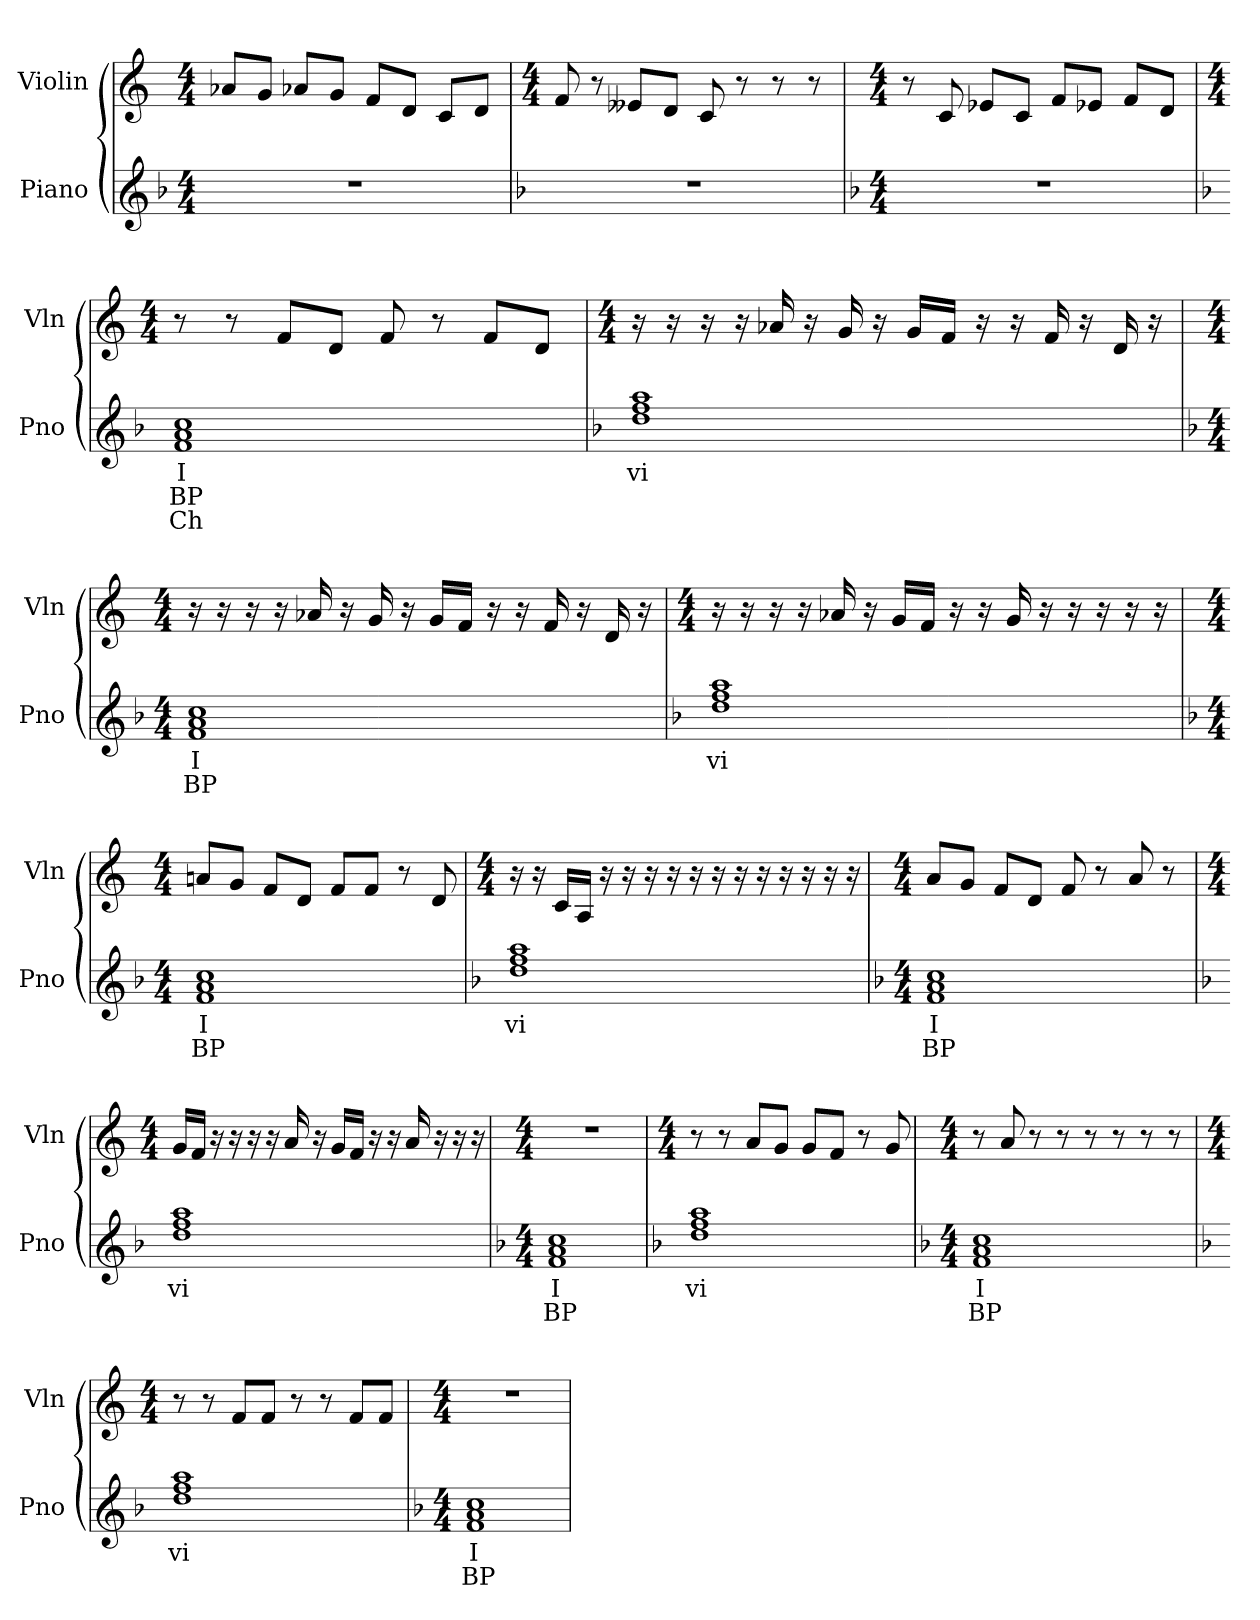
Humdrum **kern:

**kern	**text	**text	**text	**kern
*part2	*part2	*part2	*part2	*part1
*staff2	*staff2	*staff2	*staff2	*staff1
*I"Piano	*	*	*	*I"Violin
*I'Pno	*	*	*	*I'Vln
*k[b-]	*	*	*	*
*F:	*	*	*	*
*M4/4	*	*	*	*M4/4
=	=	=	=	=
1r	.	.	.	8a-XL
.	.	.	.	8gJ
.	.	.	.	8a-XL
.	.	.	.	8gJ
.	.	.	.	8fL
.	.	.	.	8dJ
.	.	.	.	8cL
.	.	.	.	8dJ
=	=	=	=	=
*k[b-]	*	*	*	*
*F:	*	*	*	*
*	*	*	*	*M4/4
1r	.	.	.	8f
.	.	.	.	8r
.	.	.	.	8e--XL
.	.	.	.	8dJ
.	.	.	.	8c
.	.	.	.	8r
.	.	.	.	8r
.	.	.	.	8r
=	=	=	=	=
*k[b-]	*	*	*	*
*F:	*	*	*	*
*M4/4	*	*	*	*M4/4
1r	.	.	.	8r
.	.	.	.	8c
.	.	.	.	8e-XL
.	.	.	.	8cJ
.	.	.	.	8fL
.	.	.	.	8e-XJ
.	.	.	.	8fL
.	.	.	.	8dJ
=	=	=	=	=
*k[b-]	*	*	*	*
*F:	*	*	*	*
*	*	*	*	*M4/4
1f 1a 1cc	I	BP	Ch	8r
.	.	.	.	8r
.	.	.	.	8fL
.	.	.	.	8dJ
.	.	.	.	8f
.	.	.	.	8r
.	.	.	.	8fL
.	.	.	.	8dJ
=	=	=	=	=
*k[b-]	*	*	*	*
*F:	*	*	*	*
*	*	*	*	*M4/4
1dd 1ff 1aa	vi	.	.	16r
.	.	.	.	16r
.	.	.	.	16r
.	.	.	.	16r
.	.	.	.	16a-X
.	.	.	.	16r
.	.	.	.	16g
.	.	.	.	16r
.	.	.	.	16gLL
.	.	.	.	16fJJ
.	.	.	.	16r
.	.	.	.	16r
.	.	.	.	16f
.	.	.	.	16r
.	.	.	.	16d
.	.	.	.	16r
=	=	=	=	=
*k[b-]	*	*	*	*
*F:	*	*	*	*
*M4/4	*	*	*	*M4/4
1f 1a 1cc	I	BP	.	16r
.	.	.	.	16r
.	.	.	.	16r
.	.	.	.	16r
.	.	.	.	16a-X
.	.	.	.	16r
.	.	.	.	16g
.	.	.	.	16r
.	.	.	.	16gLL
.	.	.	.	16fJJ
.	.	.	.	16r
.	.	.	.	16r
.	.	.	.	16f
.	.	.	.	16r
.	.	.	.	16d
.	.	.	.	16r
=	=	=	=	=
*k[b-]	*	*	*	*
*F:	*	*	*	*
*	*	*	*	*M4/4
1dd 1ff 1aa	vi	.	.	16r
.	.	.	.	16r
.	.	.	.	16r
.	.	.	.	16r
.	.	.	.	16a-X
.	.	.	.	16r
.	.	.	.	16gLL
.	.	.	.	16fJJ
.	.	.	.	16r
.	.	.	.	16r
.	.	.	.	16g
.	.	.	.	16r
.	.	.	.	16r
.	.	.	.	16r
.	.	.	.	16r
.	.	.	.	16r
=	=	=	=	=
*k[b-]	*	*	*	*
*F:	*	*	*	*
*M4/4	*	*	*	*M4/4
1f 1a 1cc	I	BP	.	8anL
.	.	.	.	8gJ
.	.	.	.	8fL
.	.	.	.	8dJ
.	.	.	.	8fL
.	.	.	.	8fJ
.	.	.	.	8r
.	.	.	.	8d
=	=	=	=	=
*k[b-]	*	*	*	*
*F:	*	*	*	*
*	*	*	*	*M4/4
1dd 1ff 1aa	vi	.	.	16r
.	.	.	.	16r
.	.	.	.	16cLL
.	.	.	.	16AJJ
.	.	.	.	16r
.	.	.	.	16r
.	.	.	.	16r
.	.	.	.	16r
.	.	.	.	16r
.	.	.	.	16r
.	.	.	.	16r
.	.	.	.	16r
.	.	.	.	16r
.	.	.	.	16r
.	.	.	.	16r
.	.	.	.	16r
=	=	=	=	=
*k[b-]	*	*	*	*
*F:	*	*	*	*
*M4/4	*	*	*	*M4/4
1f 1a 1cc	I	BP	.	8aL
.	.	.	.	8gJ
.	.	.	.	8fL
.	.	.	.	8dJ
.	.	.	.	8f
.	.	.	.	8r
.	.	.	.	8a
.	.	.	.	8r
=	=	=	=	=
*k[b-]	*	*	*	*
*F:	*	*	*	*
*	*	*	*	*M4/4
1dd 1ff 1aa	vi	.	.	16gLL
.	.	.	.	16fJJ
.	.	.	.	16r
.	.	.	.	16r
.	.	.	.	16r
.	.	.	.	16r
.	.	.	.	16a
.	.	.	.	16r
.	.	.	.	16gLL
.	.	.	.	16fJJ
.	.	.	.	16r
.	.	.	.	16r
.	.	.	.	16a
.	.	.	.	16r
.	.	.	.	16r
.	.	.	.	16r
=	=	=	=	=
*k[b-]	*	*	*	*
*F:	*	*	*	*
*M4/4	*	*	*	*M4/4
1f 1a 1cc	I	BP	.	1r
=	=	=	=	=
*k[b-]	*	*	*	*
*F:	*	*	*	*
*	*	*	*	*M4/4
1dd 1ff 1aa	vi	.	.	8r
.	.	.	.	8r
.	.	.	.	8aL
.	.	.	.	8gJ
.	.	.	.	8gL
.	.	.	.	8fJ
.	.	.	.	8r
.	.	.	.	8g
=	=	=	=	=
*k[b-]	*	*	*	*
*F:	*	*	*	*
*M4/4	*	*	*	*M4/4
1f 1a 1cc	I	BP	.	8r
.	.	.	.	8a
.	.	.	.	8r
.	.	.	.	8r
.	.	.	.	8r
.	.	.	.	8r
.	.	.	.	8r
.	.	.	.	8r
=	=	=	=	=
*k[b-]	*	*	*	*
*F:	*	*	*	*
*	*	*	*	*M4/4
1dd 1ff 1aa	vi	.	.	8r
.	.	.	.	8r
.	.	.	.	8fL
.	.	.	.	8fJ
.	.	.	.	8r
.	.	.	.	8r
.	.	.	.	8fL
.	.	.	.	8fJ
=	=	=	=	=
*k[b-]	*	*	*	*
*F:	*	*	*	*
*M4/4	*	*	*	*M4/4
1f 1a 1cc	I	BP	.	1r
=	=	=	=	=
*-	*-	*-	*-	*-
